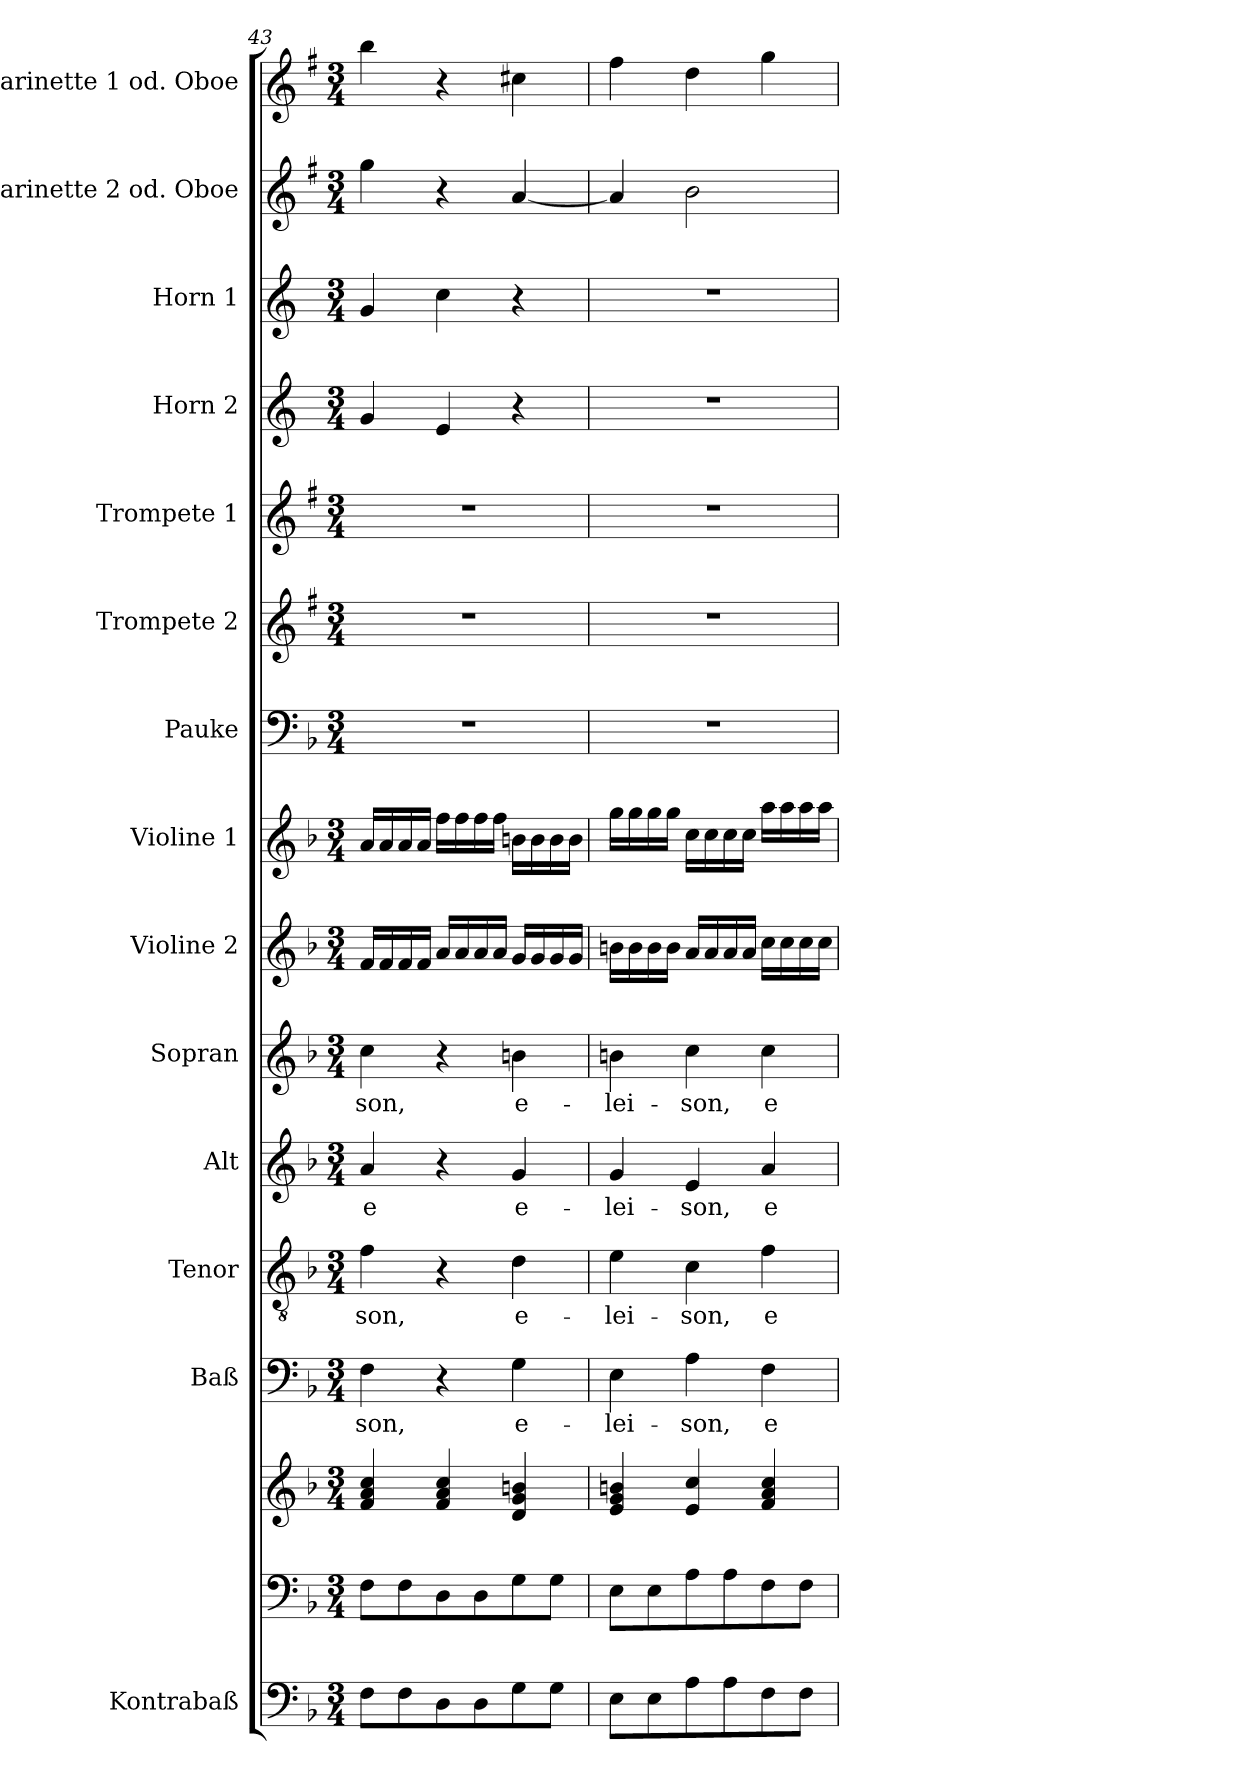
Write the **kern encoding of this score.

**kern	**kern	**kern	**kern	**text	**kern	**text	**kern	**text	**kern	**text	**kern	**kern	**kern	**kern	**kern	**kern	**kern	**kern	**kern
*part15	*part14	*part14	*part13	*part13	*part12	*part12	*part11	*part11	*part10	*part10	*part9	*part8	*part7	*part6	*part5	*part4	*part3	*part2	*part1
*staff16	*staff15	*staff14	*staff13	*staff13	*staff12	*staff12	*staff11	*staff11	*staff10	*staff10	*staff9	*staff8	*staff7	*staff6	*staff5	*staff4	*staff3	*staff2	*staff1
*I"Kontrabaß	*	*	*I"Baß	*	*I"Tenor	*	*I"Alt	*	*I"Sopran	*	*I"Violine 2	*I"Violine 1	*I"Pauke	*I"Trompete 2	*I"Trompete 1	*I"Horn 2	*I"Horn 1	*I"Klarinette 2 od. Oboe	*I"Klarinette 1 od. Oboe
*	*	*	*	*	*	*	*	*	*	*	*	*	*	*I'Tpt	*I'Tpt	*I'Hn	*I'Hn	*	*
*clefF4	*clefF4	*clefG2	*clefF4	*	*clefGv2	*	*clefG2	*	*clefG2	*	*clefG2	*clefG2	*clefF4	*clefG2	*clefG2	*clefG2	*clefG2	*clefG2	*clefG2
*ITrd7c12	*	*	*	*	*	*	*	*	*	*	*	*	*	*ITrd1c2	*ITrd1c2	*ITrd4c7	*ITrd4c7	*ITrd1c2	*ITrd1c2
*k[b-]	*k[b-]	*k[b-]	*k[b-]	*	*k[b-]	*	*k[b-]	*	*k[b-]	*	*k[b-]	*k[b-]	*k[b-]	*k[b-]	*k[b-]	*k[b-]	*k[b-]	*k[b-]	*k[b-]
*F:	*F:	*F:	*F:	*	*F:	*	*F:	*	*F:	*	*F:	*F:	*F:	*F:	*F:	*F:	*F:	*F:	*F:
*M3/4	*M3/4	*M3/4	*M3/4	*	*M3/4	*	*M3/4	*	*M3/4	*	*M3/4	*M3/4	*M3/4	*M3/4	*M3/4	*M3/4	*M3/4	*M3/4	*M3/4
=43	=43	=43	=43	=43	=43	=43	=43	=43	=43	=43	=43	=43	=43	=43	=43	=43	=43	=43	=43
!	!	!	!	!LO:LY:b	!	!LO:LY:b	!	!LO:LY:b	!	!LO:LY:b	!	!	!	!	!	!	!	!	!
8FF\L	8F\L	4f/ 4a/ 4cc/	4F\	-son,	4f\	-son,	4a/	-e	4cc\	-son,	16f/LL	16a/LL	2.r	2.r	2.r	4c/	4c/	4ff\	4aa\
.	.	.	.	.	.	.	.	.	.	.	16f/	16a/	.	.	.	.	.	.	.
8FF\	8F\	.	.	.	.	.	.	.	.	.	16f/	16a/	.	.	.	.	.	.	.
.	.	.	.	.	.	.	.	.	.	.	16f/JJ	16a/JJ	.	.	.	.	.	.	.
8DD\	8D\	4f/ 4a/ 4cc/	4r	.	4r	.	4r	.	4r	.	16a/LL	16ff\LL	.	.	.	4A/	4f\	4r	4r
.	.	.	.	.	.	.	.	.	.	.	16a/	16ff\	.	.	.	.	.	.	.
8DD\	8D\	.	.	.	.	.	.	.	.	.	16a/	16ff\	.	.	.	.	.	.	.
.	.	.	.	.	.	.	.	.	.	.	16a/JJ	16ff\JJ	.	.	.	.	.	.	.
!	!	!	!	!LO:LY:b	!	!LO:LY:b	!	!LO:LY:b	!	!LO:LY:b	!	!	!	!	!	!	!	!	!
8GG\	8G\	4d/ 4g/ 4bn/	4G\	e-	4d\	e-	4g/	e-	4bn\	e-	16g/LL	16bn\LL	.	.	.	4r	4r	[4g/	4bn\
.	.	.	.	.	.	.	.	.	.	.	16g/	16b\	.	.	.	.	.	.	.
8GG\J	8G\J	.	.	.	.	.	.	.	.	.	16g/	16b\	.	.	.	.	.	.	.
.	.	.	.	.	.	.	.	.	.	.	16g/JJ	16b\JJ	.	.	.	.	.	.	.
!!LO:PB:g=z
=44	=44	=44	=44	=44	=44	=44	=44	=44	=44	=44	=44	=44	=44	=44	=44	=44	=44	=44	=44
!	!	!	!	!LO:LY:b	!	!LO:LY:b	!	!LO:LY:b	!	!LO:LY:b	!	!	!	!	!	!	!	!	!
8EE\L	8E\L	4e/ 4g/ 4bn/	4E\	-lei-	4e\	-lei-	4g/	-lei-	4bn\	-lei-	16bn\LL	16gg\LL	2.r	2.r	2.r	2.r	2.r	4g/]	4ee\
.	.	.	.	.	.	.	.	.	.	.	16b\	16gg\	.	.	.	.	.	.	.
8EE\	8E\	.	.	.	.	.	.	.	.	.	16b\	16gg\	.	.	.	.	.	.	.
.	.	.	.	.	.	.	.	.	.	.	16b\JJ	16gg\JJ	.	.	.	.	.	.	.
!	!	!	!	!LO:LY:b	!	!LO:LY:b	!	!LO:LY:b	!	!LO:LY:b	!	!	!	!	!	!	!	!	!
8AA\	8A\	4e/ 4cc/	4A\	-son,	4c\	-son,	4e/	-son,	4cc\	-son,	16a/LL	16cc\LL	.	.	.	.	.	2a\	4cc\
.	.	.	.	.	.	.	.	.	.	.	16a/	16cc\	.	.	.	.	.	.	.
8AA\	8A\	.	.	.	.	.	.	.	.	.	16a/	16cc\	.	.	.	.	.	.	.
.	.	.	.	.	.	.	.	.	.	.	16a/JJ	16cc\JJ	.	.	.	.	.	.	.
!	!	!	!	!LO:LY:b	!	!LO:LY:b	!	!LO:LY:b	!	!LO:LY:b	!	!	!	!	!	!	!	!	!
8FF\	8F\	4f/ 4a/ 4cc/	4F\	e-	4f\	e-	4a/	e-	4cc\	e-	16cc\LL	16aa\LL	.	.	.	.	.	.	4ff\
.	.	.	.	.	.	.	.	.	.	.	16cc\	16aa\	.	.	.	.	.	.	.
8FF\J	8F\J	.	.	.	.	.	.	.	.	.	16cc\	16aa\	.	.	.	.	.	.	.
.	.	.	.	.	.	.	.	.	.	.	16cc\JJ	16aa\JJ	.	.	.	.	.	.	.
=	=	=	=	=	=	=	=	=	=	=	=	=	=	=	=	=	=	=	=
*-	*-	*-	*-	*-	*-	*-	*-	*-	*-	*-	*-	*-	*-	*-	*-	*-	*-	*-	*-
